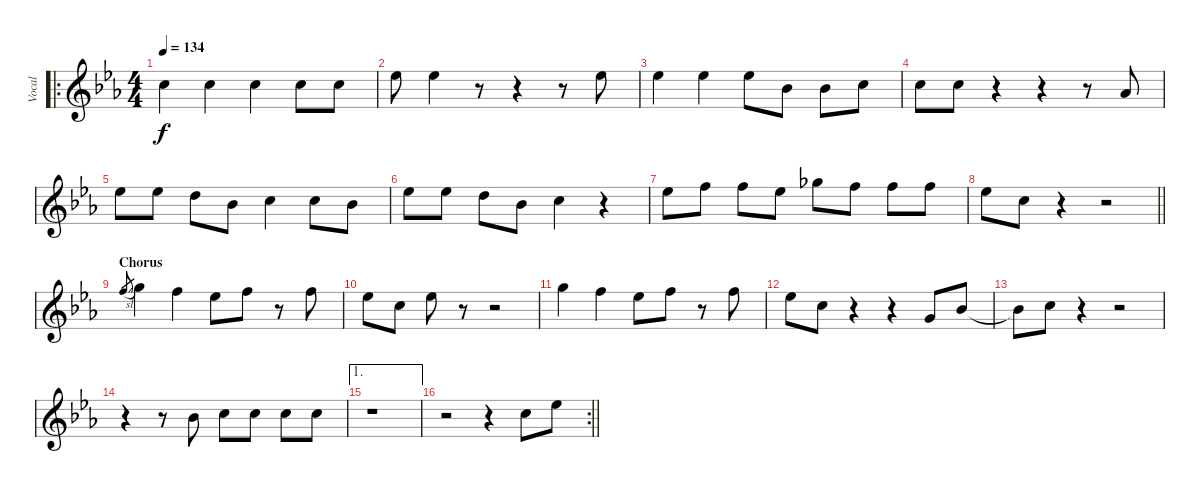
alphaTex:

\track ("Vocal" "Vocal") {instrument electricguitarjazz}
\staff {score}
\tuning (E4 B3 G3 D3 A2 E2) {hide}
\ro
\ts (4 4)
\tempo 134
\clef g2
\ks eb
1.2.4{dy f} 1.2.4 1.2.4 1.2.8 1.2.8 |
4.2.8 4.2.4 r.8 r.4 r.8 4.2.8 |
4.2.4 4.2.4 4.2.8 3.3.8 3.3.8 1.2.8 |
1.2.8 1.2.8 r.4 r.4 r.8 1.3.8 |
4.2.8 4.2.8 3.2.8 3.3.8 1.2.4 1.2.8 3.3.8 |
4.2.8 4.2.8 3.2.8 3.3.8 1.2.4 r.4 |
4.2.8 1.1.8 1.1.8 4.2.8 2.1.8 1.1.8 1.1.8 1.1.8 |
\barLineRight lightlight
4.2.8 1.2.8 r.4 r.2 |
\section ("" "Chorus")
1.1{sl}.8{gr} 3.1.4 1.1.4 4.2.8 1.1.8 r.8 1.1.8 |
4.2.8 1.2.8 4.2.8 r.8 r.2 |
3.1.4 1.1.4 4.2.8 1.1.8 r.8 1.1.8 |
4.2.8 1.2.8 r.4 r.4 0.3.8 3.3.8 |
3.3{t}.8 1.2.8 r.4 r.2 |
r.4 r.8 3.3.8 1.2.8 1.2.8 1.2.8 1.2.8 |
\ae 1
r.1 |
\rc 2
\barLineRight lightlight
r.2 r.4 1.2.8 4.2.8
